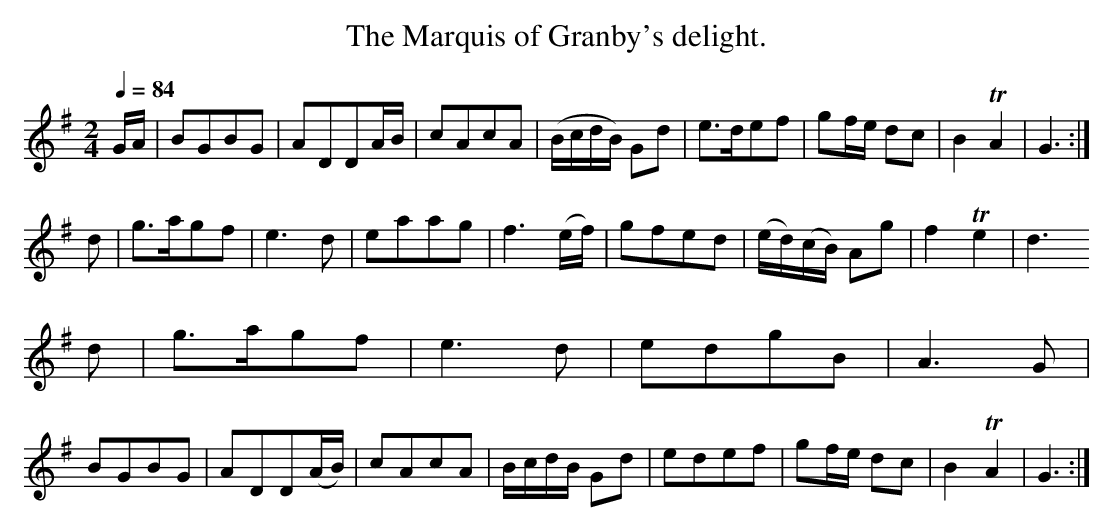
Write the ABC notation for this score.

X:1
T:The Marquis of Granby's delight.
M:2/4
L:1/8
Q:1/4=84
K:G major
G/A/|BGBG |ADD`A/B/ |cAcA|(B/c/d/B/) Gd    |e>def| gf/e/       dc|B2 TA2|G3:|
d   |g>agf|e3 d     |eaag| f3        (e/f/)|gfed |(e/d/)(c/B/) Ag|f2 Te2|d3
d   |g>agf|e3 d     |edgB| A3         G    |
     BGBG |ADD(A/B/)|cAcA| B/c/d/B/  Gd    |edef | gf/e/       dc|B2 TA2|G3:|
